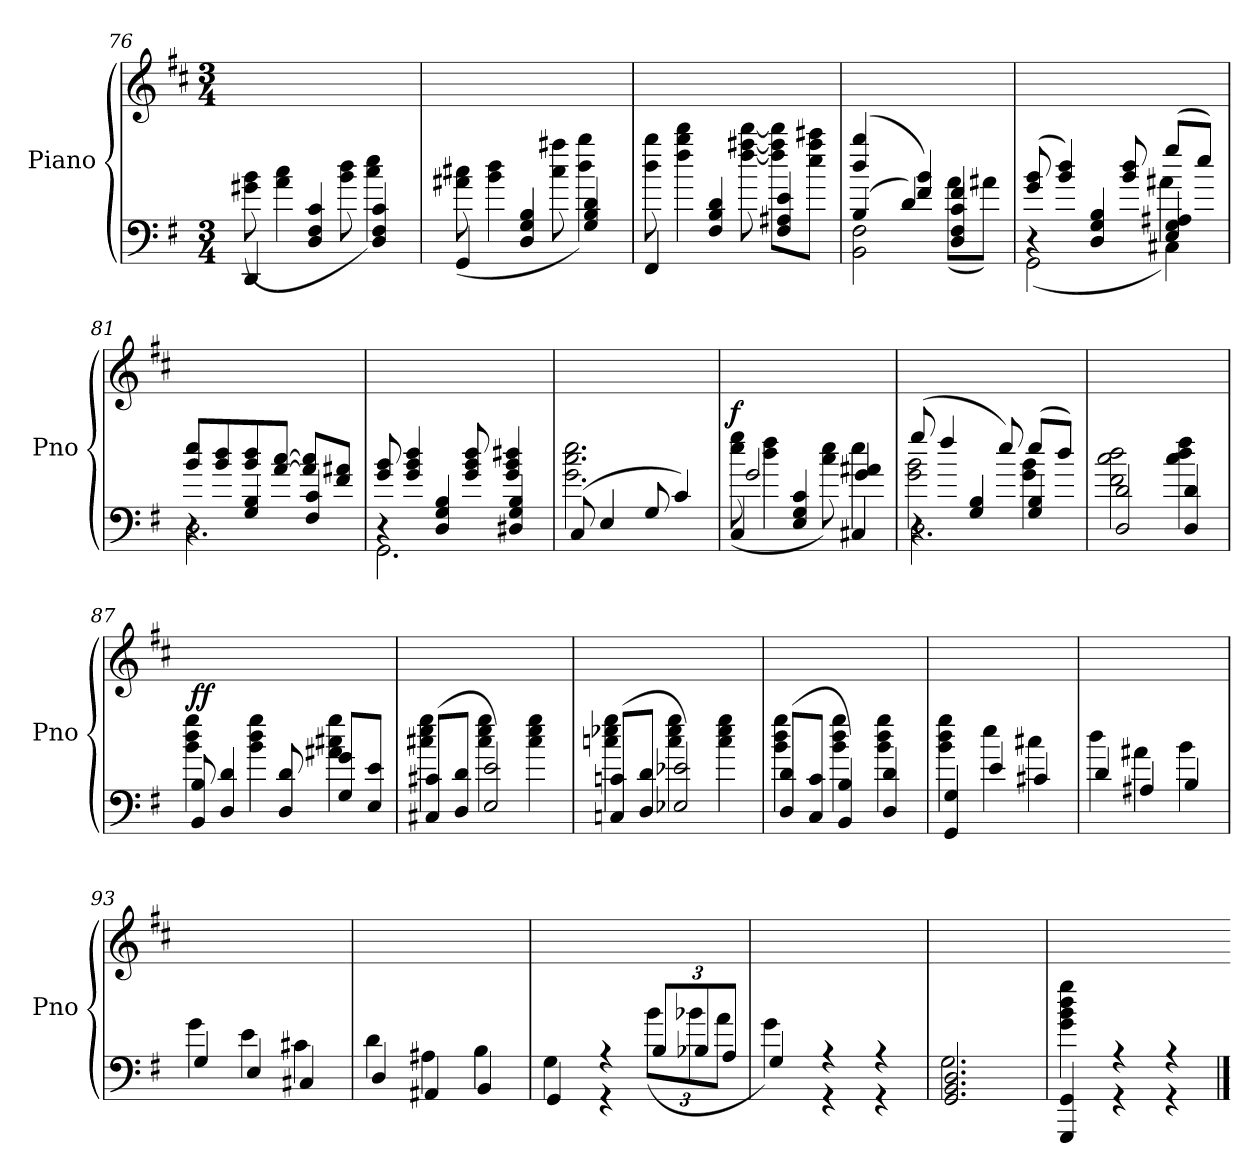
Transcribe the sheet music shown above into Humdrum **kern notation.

**kern	**kern	**dynam
*part1	*part1	*part1
*staff2	*staff1	*staff1/2
*I"Piano	*	*
*I'Pno	*	*
*clefF4	*clefG2	*
*k[f#]	*k[f#c#]	*
*M3/4	*M3/4	*
=76	=76	=76
*^	*	*
4DD	(8g#X 8b	2.ryy	.
.	4a 4cc	.	.
4D 4F# 4c	.	.	.
.	8b 8dd	.	.
4D 4F# 4c	4cc 4ee)	.	.
=77	=77	=77	=77
4GG	(8a#X 8cc#X	2.ryy	.
.	4b 4dd	.	.
4D 4G 4B	.	.	.
.	8cc# 8aa#X	.	.
4G 4B 4d	4dd 4bb)	.	.
=78	=78	=78	=78
4FF#	8dd 8bb	2.ryy	.
.	4ff# 4bb 4ddd	.	.
4F# 4B 4d	.	.	.
.	[8ff# [8aa#X [8ddd	.	.
4F# 4A#X 4e	8ff#] 8aa#] 8ddd]L	.	.
.	8ee 8aa# 8ccc#XJ	.	.
=79	=79	=79	=79
*	*^	*	*
(4B	2BB 2F#	(4dd 4bb	2.ryy	.
4d)	.	4f# 4b)	.	.
4D 4F# 4c	(8aL	4f#	.	.
.	8a#XJ)	.	.	.
=80	=80	=80	=80	=80
*	*	*^	*	*
4r	(2GG	(8g 8b	2ryy	2.ryy	.
.	.	4b 4dd)	.	.	.
4D 4G 4B	.	.	.	.	.
.	.	8b 8dd	.	.	.
4E 4G 4A#X	4C#X)	(8ggL	4a#X	.	.
.	.	8eeJ)	.	.	.
*	*	*v	*v	*	*
=81	=81	=81	=81	=81
4r	2.D	8b 8eeL	2.ryy	.
.	.	8b 8dd	.	.
4G 4B	.	8b 8dd	.	.
.	.	[8a [8ccJ	.	.
4F# 4c	.	8a] 8cc]L	.	.
.	.	8f# 8a#XJ	.	.
=82	=82	=82	=82	=82
4r	2.GG	8g 8b	2.ryy	.
.	.	4g 4b 4dd	.	.
4D 4G 4B	.	.	.	.
.	.	8g 8b 8dd	.	.
4D#X 4G 4B	.	4g 4b 4dd#X	.	.
*	*v	*v	*	*
=83	=83	=83	=83
(8C	2.g 2.cc 2.ee	2.ryy	.
4E	.	.	.
8G	.	.	.
4c)	.	.	.
=84	=84	=84	=84
*	*^	*	*
4C	(8ee 8gg	2g	2.ryy	f
.	4dd 4ff#	.	.	.
4E 4G 4c	.	.	.	.
.	8cc 8ee)	.	.	.
4C#X	4ee	4g 4a#X	.	.
=85	=85	=85	=85	=85
*	*	*^	*	*
4r	2.D	(8gg	2g 2b	2.ryy	.
.	.	4ff#	.	.	.
4G 4B	.	.	.	.	.
.	.	8ee)	.	.	.
4G 4B	.	(8eeL	4g 4b	.	.
.	.	8ddJ)	.	.	.
*	*v	*v	*v	*	*
=86	=86	=86	=86
2D 2d	2f# 2cc 2dd	2.ryy	.
4D 4d	4cc 4dd 4ff#	.	.
=87	=87	=87	=87
8BB 8B	4b 4dd 4gg	2.ryy	ff
4D 4d	.	.	.
.	4b 4dd 4gg	.	.
8D 8d	.	.	.
8G 8gL	4a#X 4cc#X 4gg	.	.
8E 8eJ	.	.	.
=88	=88	=88	=88
(8C#X 8c#XL	4cc#X 4ee 4gg	2.ryy	.
8D 8dJ	.	.	.
2E 2e)	4cc# 4ee 4gg	.	.
.	4cc# 4ee 4gg	.	.
=89	=89	=89	=89
(8Cn 8cnL	4ccn 4ee-X 4gg	2.ryy	.
8D 8dJ	.	.	.
2E-X 2e-X)	4cc 4ee- 4gg	.	.
.	4cc 4ee- 4gg	.	.
=90	=90	=90	=90
(8D 8dL	4b 4dd 4gg	2.ryy	.
8C 8cJ	.	.	.
4BB 4B)	4b 4dd 4gg	.	.
4D 4d	4b 4dd 4gg	.	.
=91	=91	=91	=91
4GG 4G	4b 4dd 4gg	2.ryy	.
4e	4ee	.	.
4c#X	4cc#X	.	.
=92	=92	=92	=92
4d	4dd	2.ryy	.
4A#X	4a#X	.	.
4B	4b	.	.
=93	=93	=93	=93
4G	4g	2.ryy	.
4E	4e	.	.
4C#X	4c#X	.	.
=94	=94	=94	=94
4D	4d	2.ryy	.
4AA#X	4A#X	.	.
4BB	4B	.	.
=95	=95	=95	=95
4GG	4G	2.ryy	.
4r	4r	.	.
12BL	(12bL	.	.
12B-X	12b-X	.	.
12AJ	12aJ	.	.
=96	=96	=96	=96
4G	4g)	2.ryy	.
4r	4r	.	.
4r	4r	.	.
=97	=97	=97	=97
2.GG 2.BB 2.D	2.G	2.ryy	.
=98	=98	=98	=98
4GGG 4GG	4g 4b 4dd 4gg	2.ryy	.
4r	4r	.	.
4r	4r	.	.
*v	*v	*	*
==	=	=
*-	*-	*-
